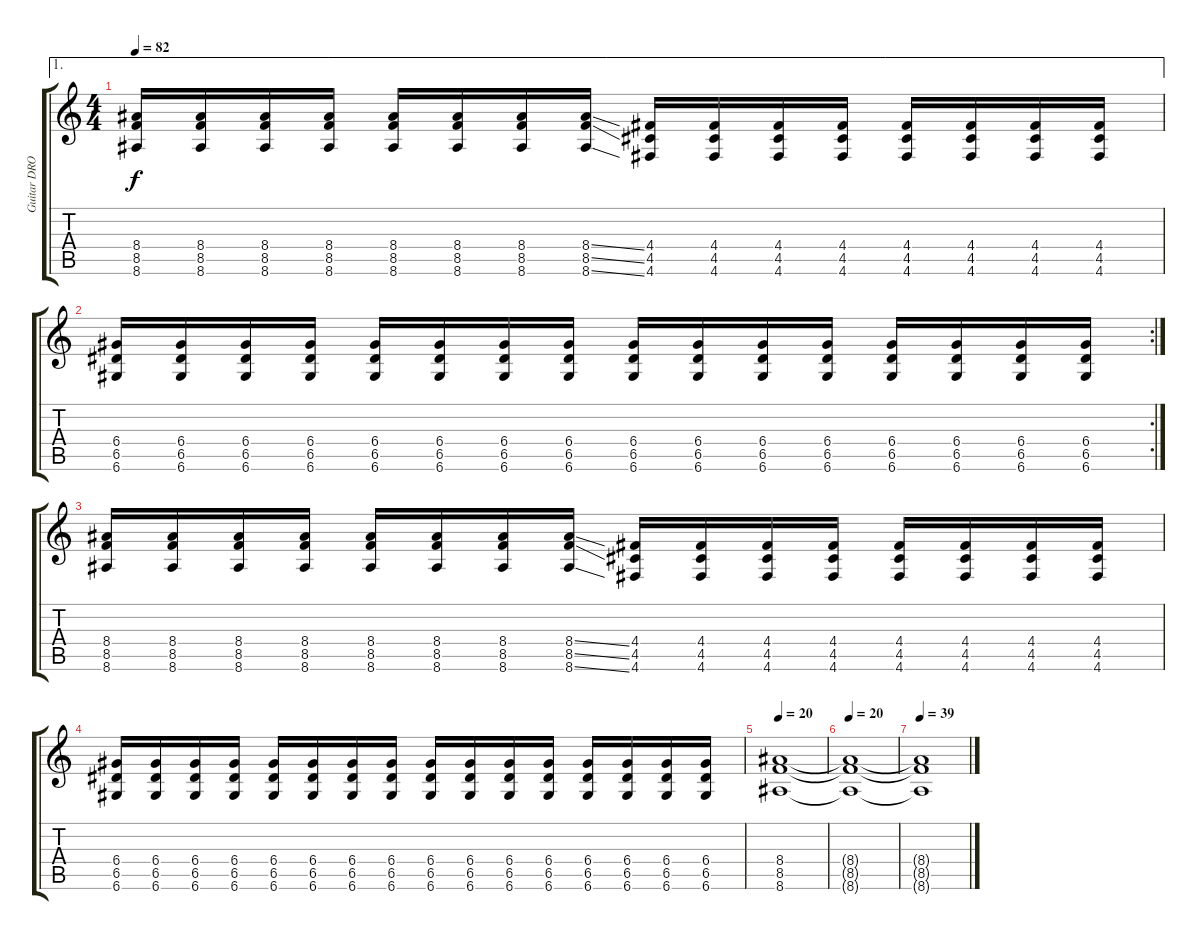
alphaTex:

\track ("Guitar DROP-D ONE" "Guitar DRO") {instrument distortionguitar}
\staff {score tabs}
\tuning (E4 B3 G3 D3 A2 D2) {hide}
\ae 1
\ts (4 4)
\tempo 82
\clef g2
\ks c
(8.4 8.5 8.6).16{dy f} (8.4 8.5 8.6).16 (8.4 8.5 8.6).16 (8.4 8.5 8.6).16 (8.4 8.5 8.6).16 (8.4 8.5 8.6).16 (8.4 8.5 8.6).16 (8.4{ss} 8.5{ss} 8.6{ss}).16 (4.4 4.5 4.6).16 (4.4 4.5 4.6).16 (4.4 4.5 4.6).16 (4.4 4.5 4.6).16 (4.4 4.5 4.6).16 (4.4 4.5 4.6).16 (4.4 4.5 4.6).16 (4.4 4.5 4.6).16 |
\rc 2
(6.4 6.5 6.6).16 (6.4 6.5 6.6).16 (6.4 6.5 6.6).16 (6.4 6.5 6.6).16 (6.4 6.5 6.6).16 (6.4 6.5 6.6).16 (6.4 6.5 6.6).16 (6.4 6.5 6.6).16 (6.4 6.5 6.6).16 (6.4 6.5 6.6).16 (6.4 6.5 6.6).16 (6.4 6.5 6.6).16 (6.4 6.5 6.6).16 (6.4 6.5 6.6).16 (6.4 6.5 6.6).16 (6.4 6.5 6.6).16 |
(8.4 8.5 8.6).16 (8.4 8.5 8.6).16 (8.4 8.5 8.6).16 (8.4 8.5 8.6).16 (8.4 8.5 8.6).16 (8.4 8.5 8.6).16 (8.4 8.5 8.6).16 (8.4{ss} 8.5{ss} 8.6{ss}).16 (4.4 4.5 4.6).16 (4.4 4.5 4.6).16 (4.4 4.5 4.6).16 (4.4 4.5 4.6).16 (4.4 4.5 4.6).16 (4.4 4.5 4.6).16 (4.4 4.5 4.6).16 (4.4 4.5 4.6).16 |
(6.4 6.5 6.6).16 (6.4 6.5 6.6).16 (6.4 6.5 6.6).16 (6.4 6.5 6.6).16 (6.4 6.5 6.6).16 (6.4 6.5 6.6).16 (6.4 6.5 6.6).16 (6.4 6.5 6.6).16 (6.4 6.5 6.6).16 (6.4 6.5 6.6).16 (6.4 6.5 6.6).16 (6.4 6.5 6.6).16 (6.4 6.5 6.6).16 (6.4 6.5 6.6).16 (6.4 6.5 6.6).16 (6.4 6.5 6.6).16 |
\tempo 20
(8.4 8.5 8.6).1{volume 0} |
\tempo 20
(8.4{t} 8.5{t} 8.6{t}).1 |
\tempo 39
(8.4{t} 8.5{t} 8.6{t}).1
